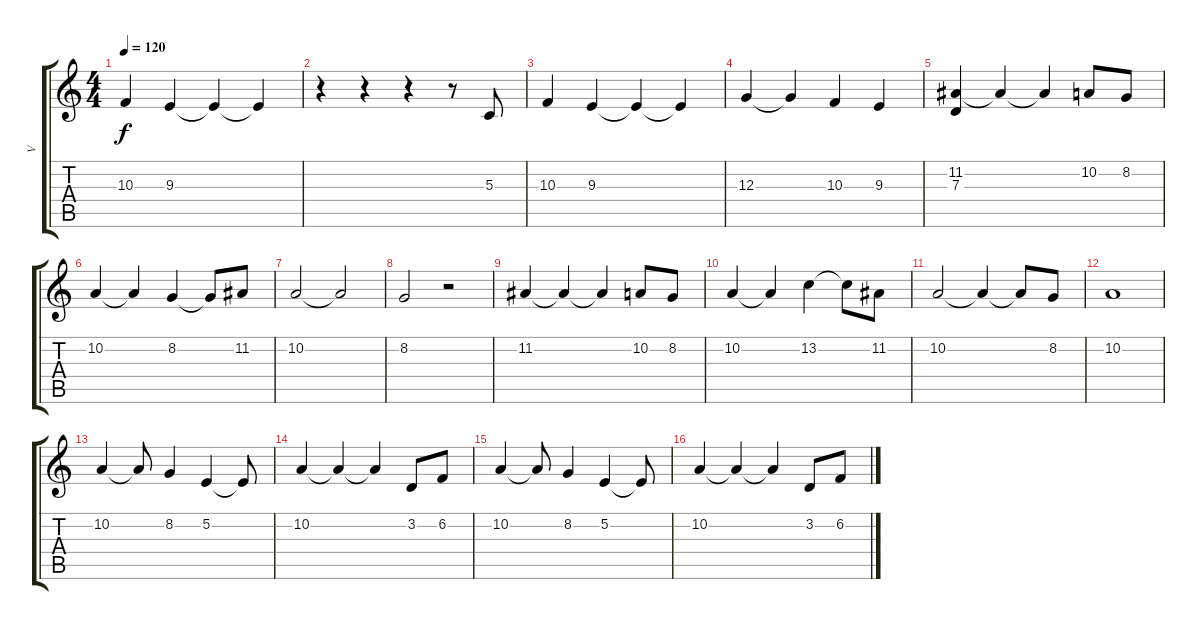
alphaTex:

\track ("V" "V") {instrument lead2sawtooth}
\staff {score tabs}
\tuning (E4 B3 G3 D3 A2 D2) {hide}
\ts (4 4)
\tempo 120
\clef g2
\ks c
10.3.4{dy f} 9.3.4 9.3{t}.4 9.3{t}.4 |
r.4 r.4 r.4 r.8 5.3.8 |
10.3.4 9.3.4 9.3{t}.4 9.3{t}.4 |
12.3.4 12.3{t}.4 10.3.4 9.3.4 |
(11.2 7.3).4 11.2{t}.4 11.2{t}.4 10.2.8 8.2.8 |
10.2.4 10.2{t}.4 8.2.4 8.2{t}.8 11.2.8 |
10.2.2 10.2{t}.2 |
8.2.2 r.2 |
11.2.4 11.2{t}.4 11.2{t}.4 10.2.8 8.2.8 |
10.2.4 10.2{t}.4 13.2.4 13.2{t}.8 11.2.8 |
10.2.2 10.2{t}.4 10.2{t}.8 8.2.8 |
10.2.1 |
10.2.4 10.2{t}.8 8.2.4 5.2.4 5.2{t}.8 |
10.2.4 10.2{t}.4 10.2{t}.4 3.2.8 6.2.8 |
10.2.4 10.2{t}.8 8.2.4 5.2.4 5.2{t}.8 |
10.2.4 10.2{t}.4 10.2{t}.4 3.2.8 6.2.8
